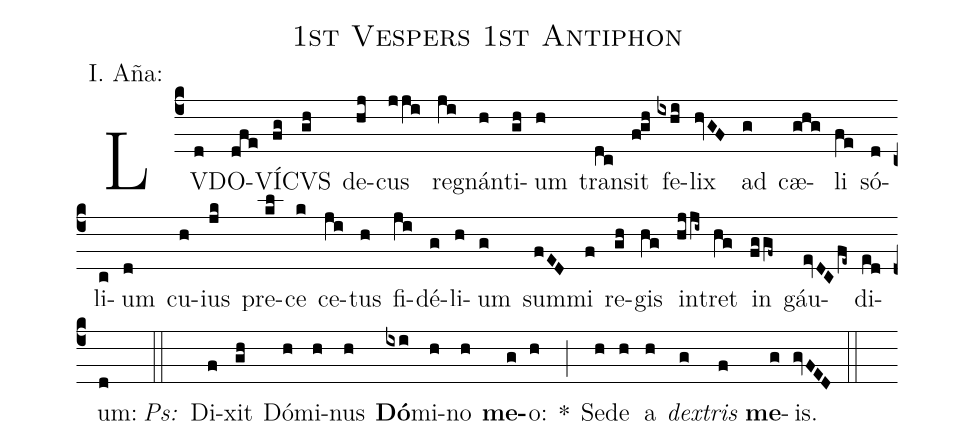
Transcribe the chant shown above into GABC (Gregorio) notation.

name: 1st Vespers 1st Antiphon;
annotation:I. Aña:;
%%
(c4)LV(d)DO(dfe)VÍ(fg)CVS(gh) de(hj)cus(jji) re(ji)gnán(h)ti(gh)um(h) tran(dc)sit(fgh) fe(ixhi)lix(hvGF) ad(g) cæ(ghg)li(fe) só(d)li(c)um(d) cu(h)ius(jk) pre(kl)ce(k) ce(ji)tus(h) fi(ji)dé(g)li(h)um(g) sum(fED)mi(f) re(gh)gis(hg) in(hjji~)tret(hg) in(fggf~) gáu(evDCfe~)di(ed)um:(d) <i>Ps:(::)</i> Di(f)xit(gh) Dó(h)mi(h)nus(h) <b>Dó</b>(ixi)mi(h)no(h) <b>me</b>(g)o:(h) *(;) Se(h)de(h) a(h) <i>dex(g)tris(f)</i> <b>me</b>(g)is.(gvFED) (::)
